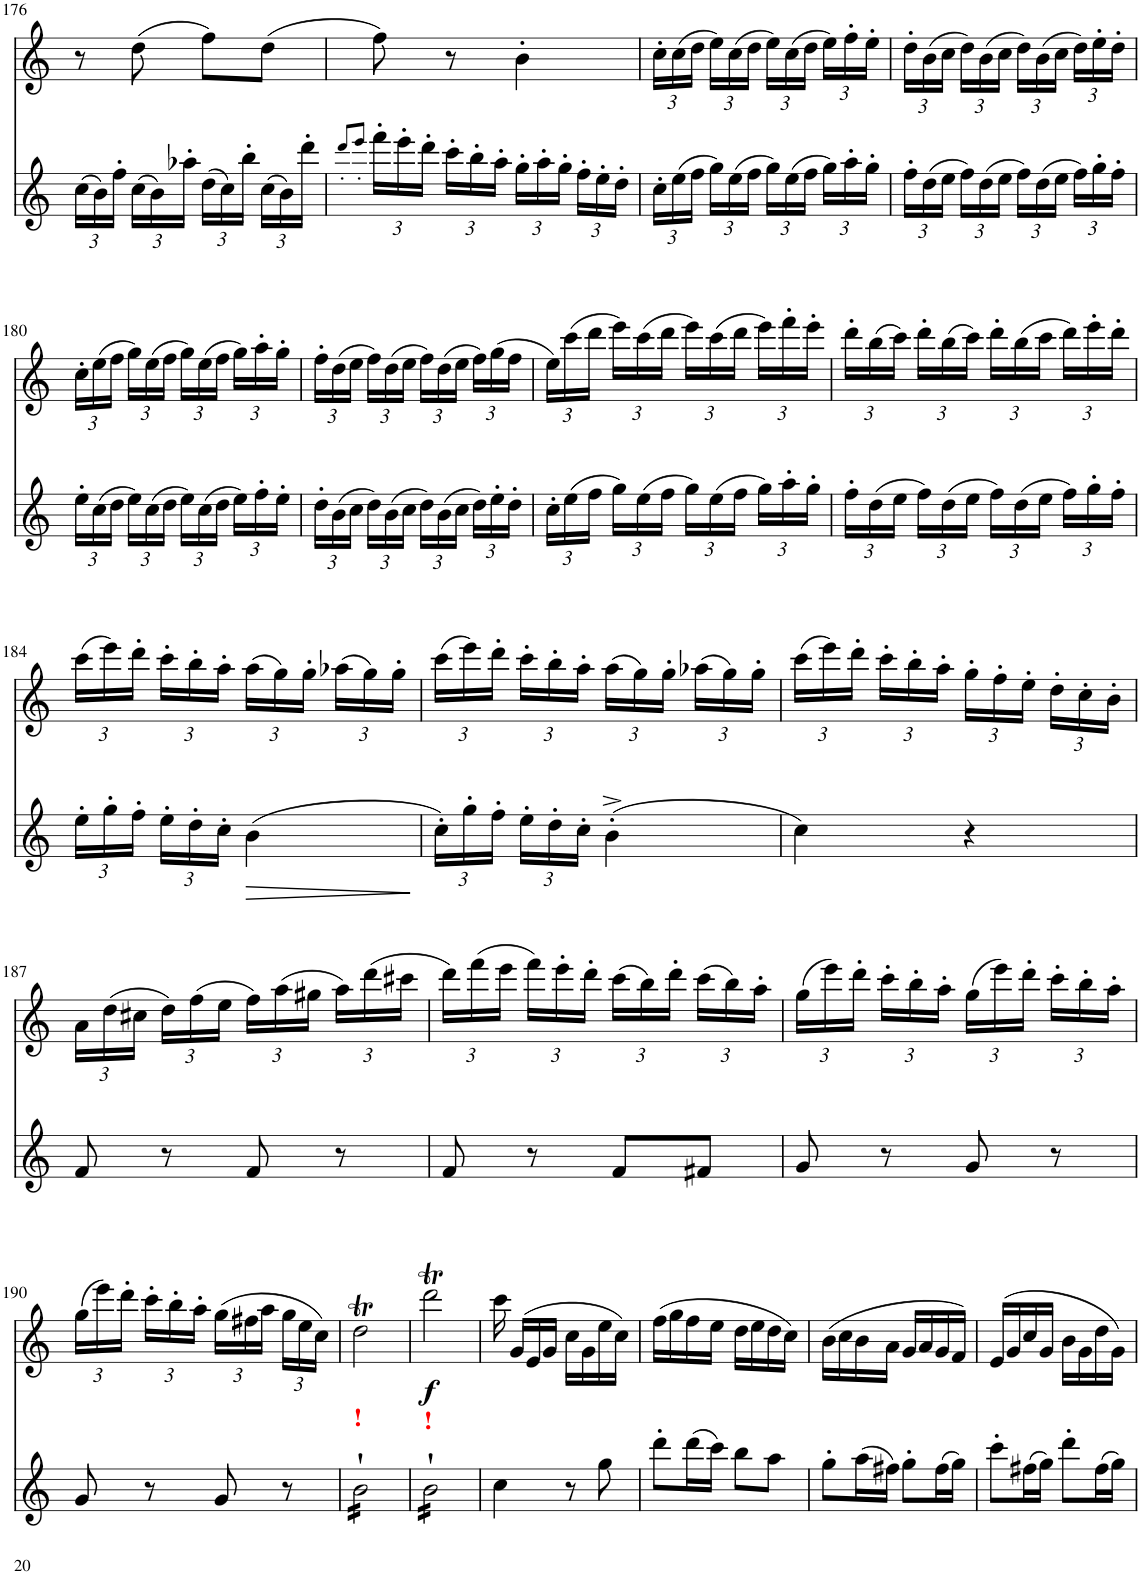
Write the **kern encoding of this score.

**kern	**kern	**dynam
*part2	*part1	*part1
*staff2	*staff1	*staff1
*I"Flöte	*I"Flöte 1	*
*I'Fl	*I'Fl	*
!!LO:PB:g=z
*clefG2	*clefG2	*
*k[]	*k[]	*
*M2/4	*M2/4	*
*Xbrackettup	*	*
=176	=176	=176
(24cc\LL	8r	.
24b\)	.	.
24ff'\JJ	.	.
(24cc\LL	(8dd\	.
24b\)	.	.
24aa-X'\JJ	.	.
(24dd\LL	8ff\L)	.
24cc\)	.	.
24bb'\JJ	.	.
(24cc\LL	(8dd\J	.
24b\)	.	.
24ddd'\JJ	.	.
=177	=177	=177
8qddd'/L	.	.
8qeee'/J	.	.
24fff'\LL	8ff\)	.
24eee'\	.	.
24ddd'\JJ	.	.
24ccc'\LL	8r	.
24bb'\	.	.
24aa'\JJ	.	.
24gg'\LL	4b'\	.
24aa'\	.	.
24gg'\JJ	.	.
24ff'\LL	.	.
24ee'\	.	.
24dd'\JJ	.	.
=178	=178	=178
*	*Xbrackettup	*
24cc'\LL	24cc'\LL	.
(24ee\	(24cc\	.
24ff\JJ	24dd\JJ	.
24gg\LL)	24ee\LL)	.
(24ee\	(24cc\	.
24ff\JJ	24dd\JJ	.
24gg\LL)	24ee\LL)	.
(24ee\	(24cc\	.
24ff\JJ	24dd\JJ	.
24gg\LL)	24ee\LL)	.
24aa'\	24ff'\	.
24gg'\JJ	24ee'\JJ	.
=179	=179	=179
24ff'\LL	24dd'\LL	.
(24dd\	(24b\	.
24ee\JJ	24cc\JJ	.
24ff\LL)	24dd\LL)	.
(24dd\	(24b\	.
24ee\JJ	24cc\JJ	.
24ff\LL)	24dd\LL)	.
(24dd\	(24b\	.
24ee\JJ	24cc\JJ	.
24ff\LL)	24dd\LL)	.
24gg'\	24ee'\	.
24ff'\JJ	24dd'\JJ	.
!!LO:LB:g=z
=180	=180	=180
24ee'\LL	24cc'\LL	.
(24cc\	(24ee\	.
24dd\JJ	24ff\JJ	.
24ee\LL)	24gg\LL)	.
(24cc\	(24ee\	.
24dd\JJ	24ff\JJ	.
24ee\LL)	24gg\LL)	.
(24cc\	(24ee\	.
24dd\JJ	24ff\JJ	.
24ee\LL)	24gg\LL)	.
24ff'\	24aa'\	.
24ee'\JJ	24gg'\JJ	.
=181	=181	=181
24dd'\LL	24ff'\LL	.
(24b\	(24dd\	.
24cc\JJ	24ee\JJ	.
24dd\LL)	24ff\LL)	.
(24b\	(24dd\	.
24cc\JJ	24ee\JJ	.
24dd\LL)	24ff\LL)	.
(24b\	(24dd\	.
24cc\JJ	24ee\JJ	.
24dd\LL)	24ff\LL)	.
24ee'\	(24gg\	.
24dd'\JJ	24ff\JJ	.
=182	=182	=182
24cc'\LL	24ee\LL)	.
(24ee\	(24ccc\	.
24ff\JJ	24ddd\JJ	.
24gg\LL)	24eee\LL)	.
(24ee\	(24ccc\	.
24ff\JJ	24ddd\JJ	.
24gg\LL)	24eee\LL)	.
(24ee\	(24ccc\	.
24ff\JJ	24ddd\JJ	.
24gg\LL)	24eee\LL)	.
24aa'\	24fff'\	.
24gg'\JJ	24eee'\JJ	.
=183	=183	=183
24ff'\LL	24ddd'\LL	.
(24dd\	(24bb\	.
24ee\JJ	24ccc\JJ)	.
24ff\LL)	24ddd'\LL	.
(24dd\	(24bb\	.
24ee\JJ	24ccc\JJ)	.
24ff\LL)	24ddd'\LL	.
(24dd\	(24bb\	.
24ee\JJ	24ccc\JJ	.
24ff\LL)	24ddd\LL)	.
24gg'\	24eee'\	.
24ff'\JJ	24ddd'\JJ	.
!!LO:LB:g=z
=184	=184	=184
24ee'\LL	(24ccc\LL	.
24gg'\	24eee\)	.
24ff'\JJ	24ddd'\JJ	.
24ee'\LL	24ccc'\LL	.
24dd'\	24bb'\	.
24cc'\JJ	24aa'\JJ	.
(4b\	(24aa\LL	.
.	24gg\)	.
.	24gg'\JJ	.
.	(24aa-X\LL	.
.	24gg\)	.
.	24gg'\JJ	.
=185	=185	=185
24cc'\LL)	(24ccc\LL	.
24gg'\	24eee\)	.
24ff'\JJ	24ddd'\JJ	.
24ee'\LL	24ccc'\LL	.
24dd'\	24bb'\	.
24cc'\JJ	24aa'\JJ	.
(4b'^\	(24aa\LL	.
.	24gg\)	.
.	24gg'\JJ	.
.	(24aa-X\LL	.
.	24gg\)	.
.	24gg'\JJ	.
=186	=186	=186
4cc\)	(24ccc\LL	.
.	24eee\)	.
.	24ddd'\JJ	.
.	24ccc'\LL	.
.	24bb'\	.
.	24aa'\JJ	.
4r	24gg'\LL	.
.	24ff'\	.
.	24ee'\JJ	.
.	24dd'\LL	.
.	24cc'\	.
.	24b'\JJ	.
!!LO:LB:g=z
=187	=187	=187
8f/	24a\LL	.
.	(24dd\	.
.	24cc#X\JJ	.
8r	24dd\LL)	.
.	(24ff\	.
.	24ee\JJ	.
8f/	24ff\LL)	.
.	(24aa\	.
.	24gg#X\JJ	.
8r	24aa\LL)	.
.	(24ddd\	.
.	24ccc#X\JJ	.
=188	=188	=188
8f/	24ddd\LL)	.
.	(24fff\	.
.	24eee\JJ	.
8r	24fff\LL)	.
.	24eee'\	.
.	24ddd'\JJ	.
8f/L	(24ccc\LL	.
.	24bb\)	.
.	24ddd'\JJ	.
8f#X/J	(24ccc\LL	.
.	24bb\)	.
.	24aa'\JJ	.
=189	=189	=189
8g/	(24gg\LL	.
.	24eee\)	.
.	24ddd'\JJ	.
8r	24ccc'\LL	.
.	24bb'\	.
.	24aa'\JJ	.
8g/	(24gg\LL	.
.	24eee\)	.
.	24ddd'\JJ	.
8r	24ccc'\LL	.
.	24bb'\	.
.	24aa'\JJ	.
!!LO:LB:g=z
=190	=190	=190
8g/	(24gg\LL	.
.	24eee\)	.
.	24ddd'\JJ	.
8r	24ccc'\LL	.
.	24bb'\	.
.	24aa'\JJ	.
8g/	(24gg\LL	.
.	24ff#X\	.
.	24aa\JJ	.
8r	24gg\LL	.
.	24ee\	.
.	24cc\JJ)	.
=191	=191	=191
!LO:TX:a:B:color=#FF0000:t=!	!	!
*tremolo	*	*
16b`\LL	2ddT\	.
16b`\	.	.
16b`\	.	.
16b`\	.	.
16b`\	.	.
16b`\	.	.
16b`\	.	.
16b`\JJ	.	.
=192	=192	=192
!LO:TX:a:B:color=#FF0000:t=!	!	!
!	!	!LO:DY:b
16b`\LL	2dddT\	f
16b`\	.	.
16b`\	.	.
16b`\	.	.
16b`\	.	.
16b`\	.	.
16b`\	.	.
16b`\JJ	.	.
*Xtremolo	*	*
=193	=193	=193
4cc\	16ccc\	.
.	(16g/LL	.
.	16e/	.
.	16g/JJ	.
8r	16cc\LL	.
.	16g\	.
8gg\	16ee\	.
.	16cc\JJ)	.
=194	=194	=194
8ddd'\L	(16ff\LL	.
.	16gg\	.
(16ddd\L	16ff\	.
16ccc\JJ)	16ee\JJ	.
8bb\L	16dd\LL	.
.	16ee\	.
8aa\J	16dd\	.
.	16cc\JJ)	.
=195	=195	=195
8gg'\L	(16b\LL	.
.	16cc\	.
(16aa\L	16b\	.
16ff#X\JJ)	16a\JJ	.
8gg'\L	16g/LL	.
.	16a/	.
(16ff#\L	16g/	.
16gg\JJ)	16f/JJ)	.
=196	=196	=196
8ccc'\L	(16e/LL	.
.	16g/	.
(16ff#X\L	16cc/	.
16gg\JJ)	16g/JJ	.
8ddd'\L	16b\LL	.
.	16g\	.
(16ff#\L	16dd\	.
16gg\JJ)	16g\JJ)	.
=	=	=
*-	*-	*-
